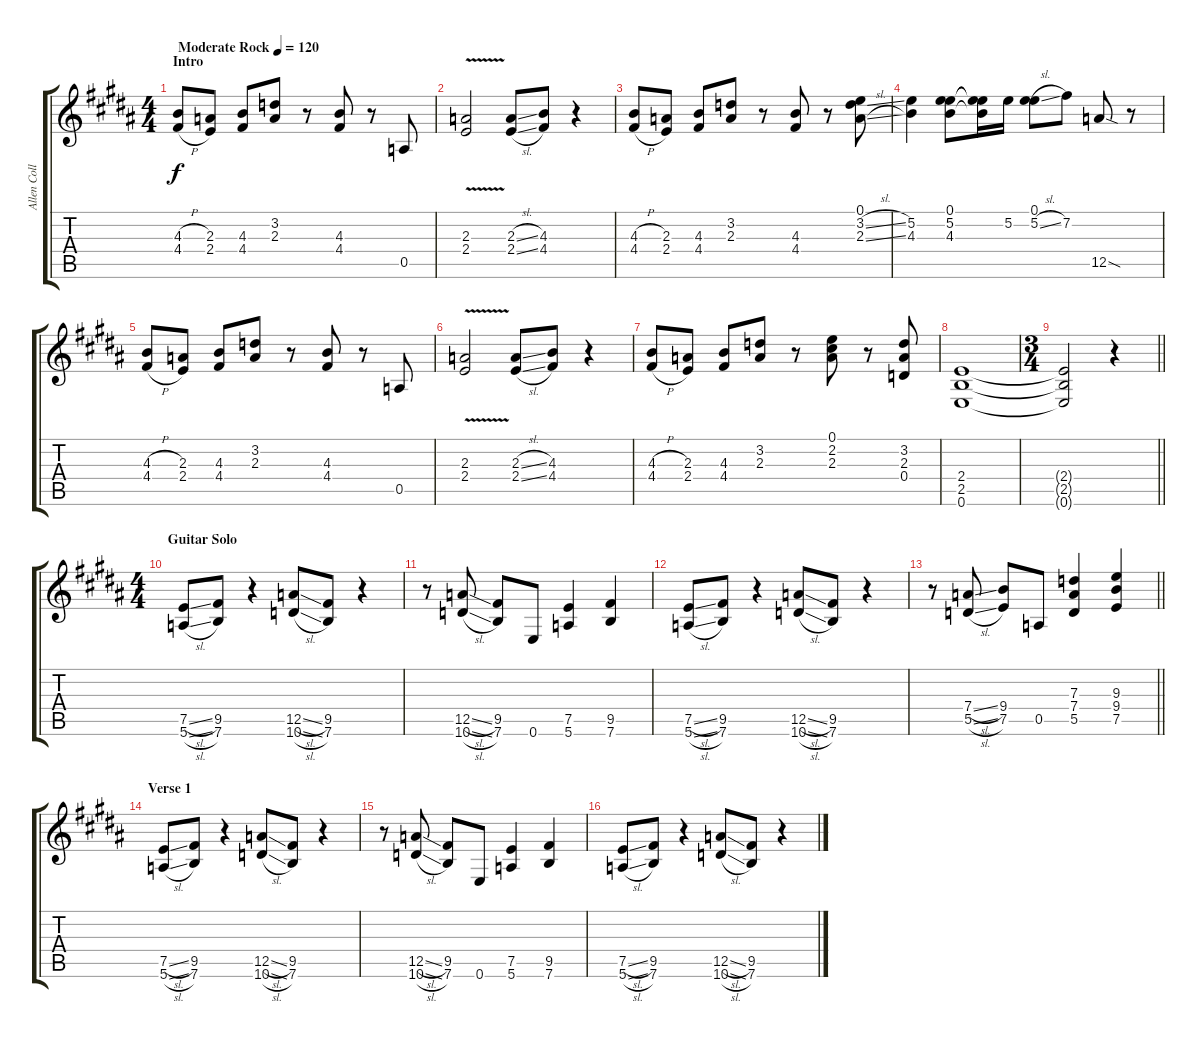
\track ("Allen Collins - Rhythm Guitar" "Allen Coll") {instrument distortionguitar}
\staff {score tabs}
\tuning (E4 B3 G3 D3 A2 E2) {hide}
\ts (4 4)
\section ("" "Intro")
\tempo (120 "Moderate Rock")
\clef g2
\ks b
(4.3{h} 4.4{h}).8{dy f instrument distortionguitar} (2.3 2.4).8 (4.3 4.4).8 (3.2 2.3).8 r.8 (4.3 4.4).8 r.8 0.5.8 |
(2.3{v} 2.4{v}).2 (2.3{sl} 2.4{sl}).8 (4.3 4.4).8 r.4 |
(4.3{h} 4.4{h}).8 (2.3 2.4).8 (4.3 4.4).8 (3.2 2.3).8 r.8 (4.3 4.4).8 r.8 (0.1 3.2{sl} 2.3{sl}).8 |
(5.2 4.3).4 (0.1 5.2 4.3).8 (0.1{t} 5.2{t} 4.3{t}).16 5.2.16 (0.1 5.2{sl}).8 7.2.8 12.5{sod}.8 r.8 |
(4.3{h} 4.4{h}).8 (2.3 2.4).8 (4.3 4.4).8 (3.2 2.3).8 r.8 (4.3 4.4).8 r.8 0.5.8 |
(2.3{v} 2.4{v}).2 (2.3{sl} 2.4{sl}).8 (4.3 4.4).8 r.4 |
(4.3{h} 4.4{h}).8 (2.3 2.4).8 (4.3 4.4).8 (3.2 2.3).8 r.8 (0.1 2.2 2.3).8 r.8 (3.2 2.3 0.4).8 |
(2.4 2.5 0.6).1 |
\ts (3 4)
\barLineRight lightlight
(2.4{t} 2.5{t} 0.6{t}).2 r.4 |
\ts (4 4)
\section ("" "Guitar Solo")
(7.5{sl} 5.6{sl}).8 (9.5 7.6).8 r.4 (12.5{sl} 10.6{sl}).8 (9.5 7.6).8 r.4 |
r.8 (12.5{sl} 10.6{sl}).8 (9.5 7.6).8 0.6.8 (7.5 5.6).4 (9.5 7.6).4 |
(7.5{sl} 5.6{sl}).8 (9.5 7.6).8 r.4 (12.5{sl} 10.6{sl}).8 (9.5 7.6).8 r.4 |
\barLineRight lightlight
r.8 (7.4{sl} 5.5{sl}).8 (9.4 7.5).8 0.5.8 (7.3 7.4 5.5).4 (9.3 9.4 7.5).4 |
\section ("" "Verse 1")
(7.5{sl} 5.6{sl}).8 (9.5 7.6).8 r.4 (12.5{sl} 10.6{sl}).8 (9.5 7.6).8 r.4 |
r.8 (12.5{sl} 10.6{sl}).8 (9.5 7.6).8 0.6.8 (7.5 5.6).4 (9.5 7.6).4 |
(7.5{sl} 5.6{sl}).8 (9.5 7.6).8 r.4 (12.5{sl} 10.6{sl}).8 (9.5 7.6).8 r.4
